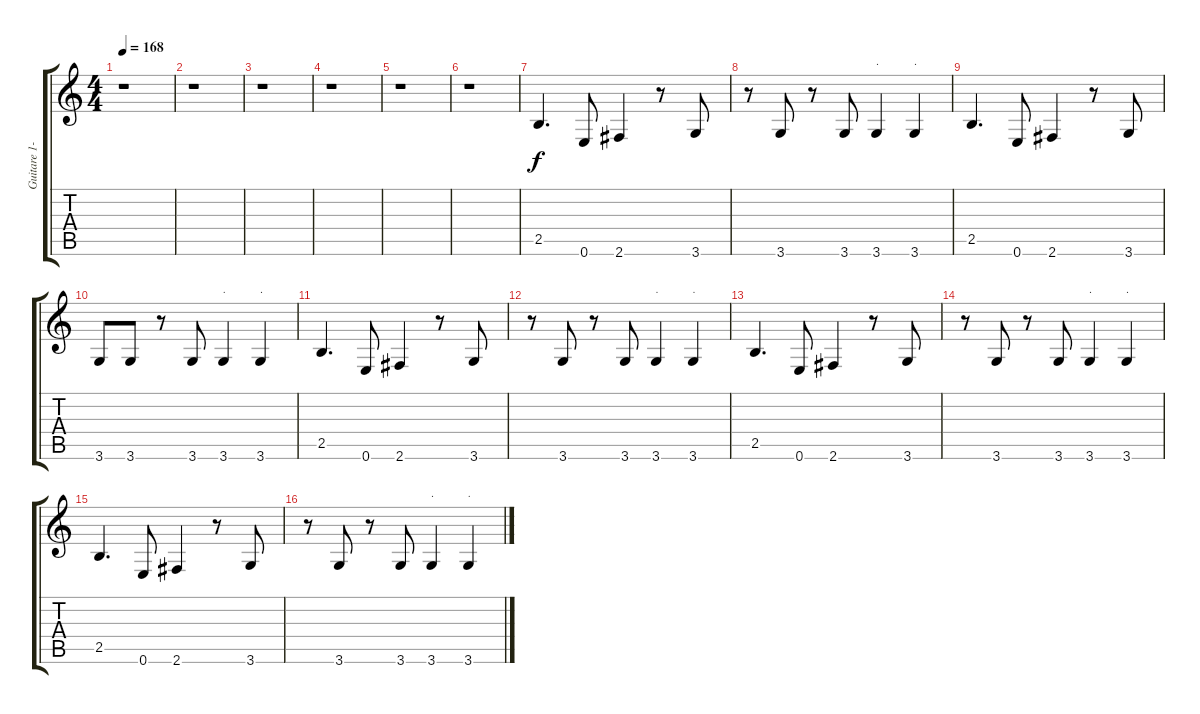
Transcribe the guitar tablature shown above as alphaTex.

\track ("Guitare 1-jouer avec G1" "Guitare 1-") {instrument acousticguitarsteel}
\staff {score tabs}
\tuning (E4 B3 G3 D3 A2 E2) {hide}
\ts (4 4)
\tempo 168
\clef g2
\ks c
r.1{dy f} |
r.1 |
r.1 |
r.1 |
r.1 |
r.1 |
2.5.4{d} 0.6.8 2.6.4 r.8 3.6.8 |
r.8 3.6.8 r.8 3.6.8 3.6.4{txt "."} 3.6.4{txt "."} |
2.5.4{d} 0.6.8 2.6.4 r.8 3.6.8 |
3.6.8 3.6.8 r.8 3.6.8 3.6.4{txt "."} 3.6.4{txt "."} |
2.5.4{d} 0.6.8 2.6.4 r.8 3.6.8 |
r.8 3.6.8 r.8 3.6.8 3.6.4{txt "."} 3.6.4{txt "."} |
2.5.4{d} 0.6.8 2.6.4 r.8 3.6.8 |
r.8 3.6.8 r.8 3.6.8 3.6.4{txt "."} 3.6.4{txt "."} |
2.5.4{d} 0.6.8 2.6.4 r.8 3.6.8 |
r.8 3.6.8 r.8 3.6.8 3.6.4{txt "."} 3.6.4{txt "."}
